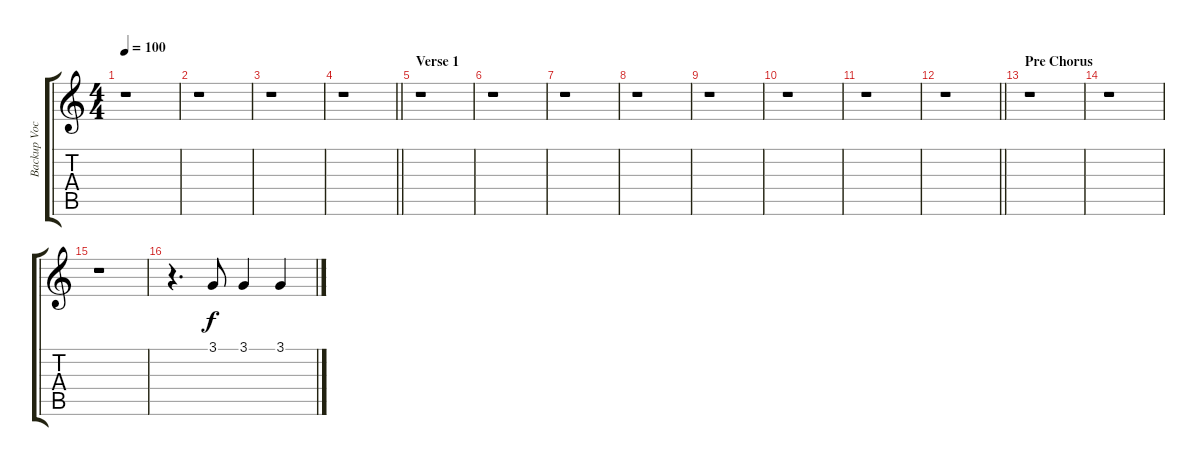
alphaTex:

\track ("Backup Vocals" "Backup Voc") {instrument clarinet}
\staff {score tabs}
\tuning (E4 B3 G3 D3 A2 E2) {hide}
\ts (4 4)
\tempo 100
\clef g2
\ks c
r.1{dy f} |
r.1 |
r.1 |
\barLineRight lightlight
r.1 |
\section ("" "Verse 1")
r.1 |
r.1 |
r.1 |
r.1 |
r.1 |
r.1 |
r.1 |
\barLineRight lightlight
r.1 |
\section ("" "Pre Chorus")
r.1 |
r.1 |
r.1 |
r.4{d} 3.1.8 3.1.4 3.1.4
